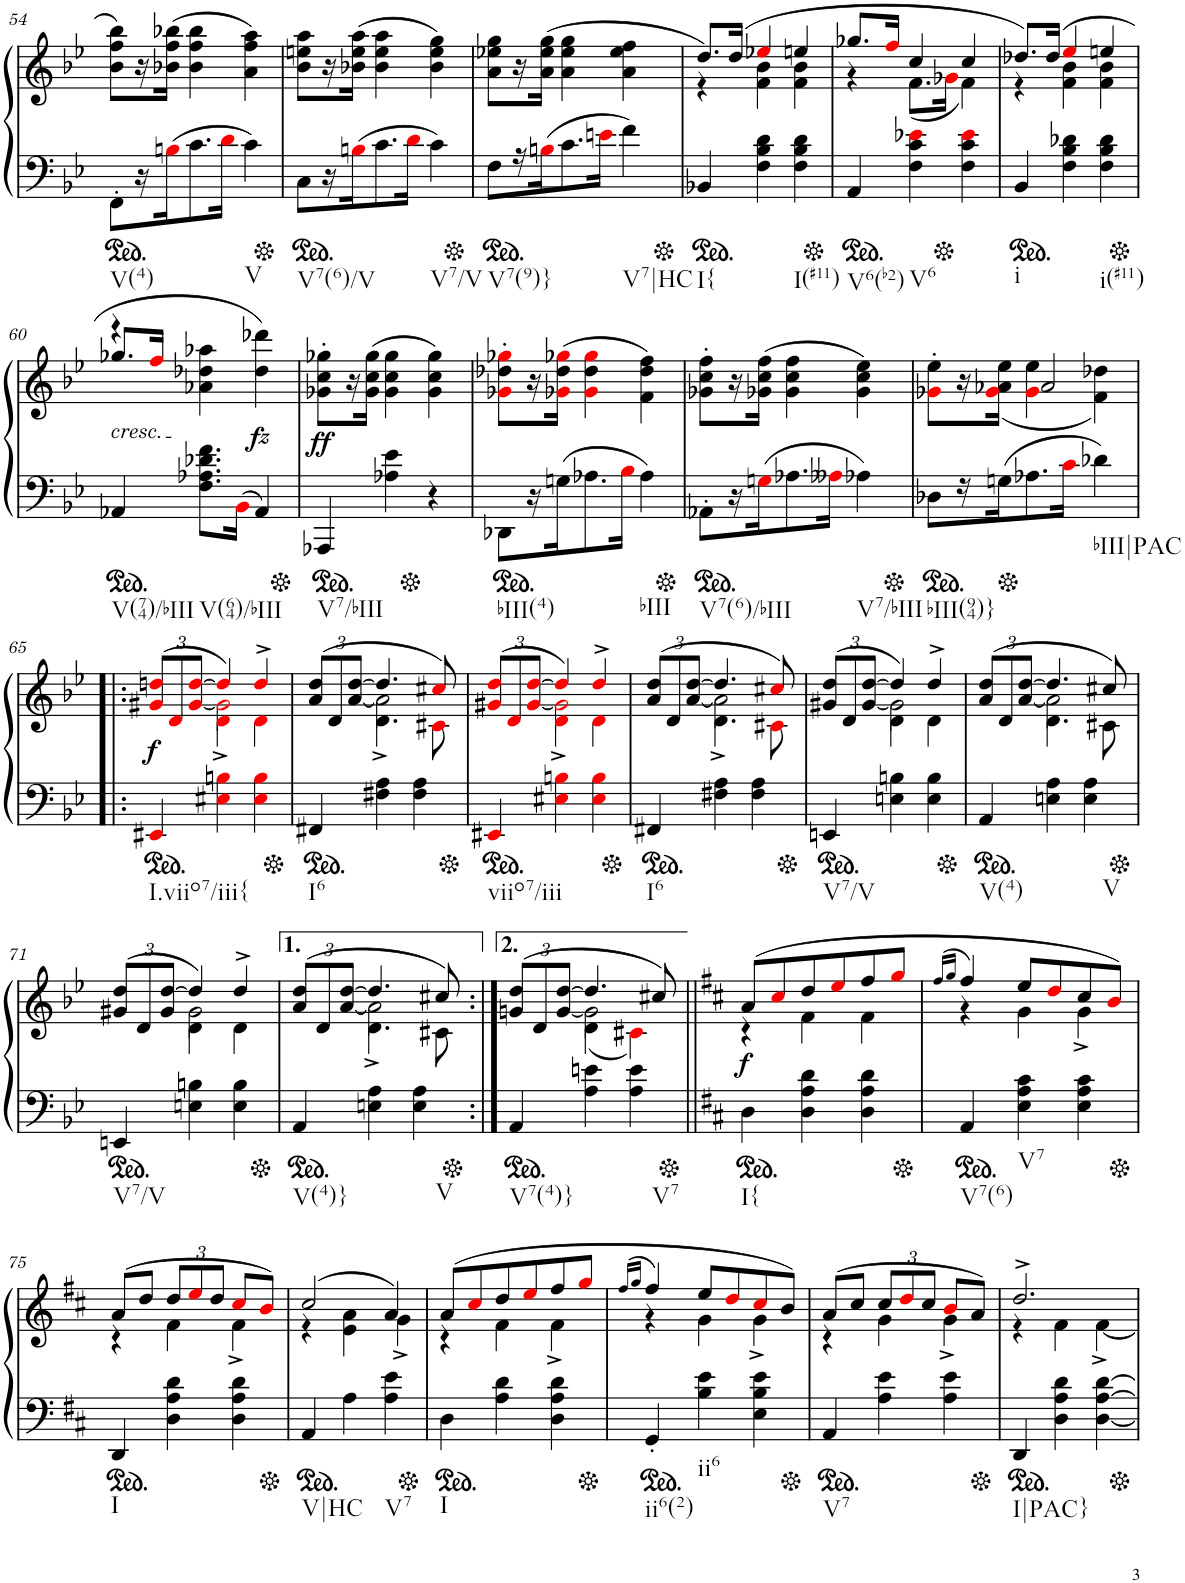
**kern	**kern	**dynam
*part2	*part1	*part1
*staff2	*staff1	*staff1
*I"piano	*I"piano	*
*I'Pno	*I'Pno	*
!!LO:PB:g=z
*clefF4	*clefG2	*
*k[b-e-]	*k[b-e-]	*
*M3/4	*M3/4	*
*ped	*	*
=54	=54	=54
!LO:TX:b:t=V(4)	!	!
8FF'\L	8b-\ 8ff\ 8bb-\L	.
16r	16r	.
(16Bni\J	(16b-X\ 16ff\ 16bb-X\JJ	.
8.c\	4b-\ 4ff\ 4bb-\	.
16di\Jk	.	.
!LO:TX:b:t=V	!	!
4c\)	4a\ 4ff\ 4aa\)	.
=55	=55	=55
*Xped	*	*
*ped	*	*
!LO:TX:b:t=V7(6)/V	!	!
8C\L	8b-\ 8een\ 8aa\L	.
16r	16r	.
(16Bni\J	(16b-X\ 16ee\ 16aa\JJ	.
8.c\	4b-\ 4ee\ 4aa\	.
16di\Jk	.	.
!LO:TX:b:t=V7/V	!	!
4c\)	4b-\ 4ee\ 4gg\)	.
=56	=56	=56
*Xped	*	*
*ped	*	*
!LO:TX:b:t=V7(9)}	!	!
8F\L	8a\ 8ee-X\ 8gg\L	.
16r	16r	.
(16Bni\J	(16a\ 16ee-\ 16gg\JJ	.
8.c\	4a\ 4ee-\ 4gg\	.
16eni\Jk	.	.
!LO:TX:b:t=V7|HC	!	!
4f\)	4a\ 4ee-\ 4ff\	.
=57	=57	=57
*Xped	*	*
*ped	*	*
*	*^	*
!LO:TX:b:t=I{	!	!	!
4BB-X/	8.dd/L)	4r	.
.	(16dd/Jk	.	.
4F\ 4B-\ 4d\	4ee-Xi/	4f\ 4b-\	.
!LO:TX:b:t=I(#11)	!	!	!
4F\ 4B-\ 4d\	4een/	4f\ 4b-\	.
=58	=58	=58	=58
*Xped	*	*	*
*ped	*	*	*
!LO:TX:b:t=V6(b2)	!	!	!
4AA/	8.gg-X/L	4r	.
.	16ffi/Jk	.	.
!LO:TX:b:t=V6	!	!	!
4F\ 4c\ 4e-Xi\	4cc/	(8.f\L	.
.	.	16g-Xi\Jk	.
*Xped	*	*	*
4F\ 4c\ 4e-i\	4cc/	4f\)	.
=59	=59	=59	=59
*ped	*	*	*
!LO:TX:b:t=i	!	!	!
4BB-/	8.dd-X/L)	4r	.
.	(16dd-/Jk	.	.
4F\ 4B-\ 4d-X\	4ee-i/	4f\ 4b-\	.
!LO:TX:b:t=i(#11)	!	!	!
4F\ 4B-\ 4d-\	4een/	4f\ 4b-\	.
!!LO:LB:g=z	!!
=60	=60	=60	=60
*Xped	*	*	*
*ped	*	*	*
!	!LO:TX:b:i:t=cresc.	!	!
!LO:TX:b:t=V(74)/bIII	!	!	!
4AA-X/	4r	8.gg-X/L	.
.	.	16ffi/Jk	.
!LO:TX:b:t=V(64)/bIII	!	!	!
8.F\ 8.A-X\ 8.d-X\ 8.f\L	4a-X\ 4dd-X\ 4aa-X\	2ryy	.
(16BB-i\Jk	.	.	.
!	!	!	!LO:DY:b
4AA-/)	4dd-\ 4ddd-X\)	.	fz
*	*v	*v	*
=61	=61	=61
*Xped	*	*
*ped	*	*
!LO:TX:b:t=V7/bIII	!	!
!	!	!LO:DY:b
4AAA-X/	8g-X\' 8cc\' 8gg-X\'L	ff
.	16r	.
.	(16g-\ 16cc\ 16gg-\JJ	.
4A-X\ 4e-\	4g-\ 4cc\ 4gg-\	.
*Xped	*	*
4r	4g-\ 4cc\ 4gg-\)	.
=62	=62	=62
*ped	*	*
!LO:TX:b:t=bIII(4)	!	!
8DD-X\L	8g-Xi\' 8dd-X\' 8gg-Xi\'L	.
16r	16r	.
(16Gn\J	(16g-Xi\ 16dd-\ 16gg-Xi\JJ	.
8.A-X\	4g-i\ 4dd-\ 4gg-i\	.
16B-i\Jk	.	.
!LO:TX:b:t=bIII	!	!
4A-\)	4f\ 4dd-\ 4ff\)	.
=63	=63	=63
*Xped	*	*
*ped	*	*
!LO:TX:b:t=V7(6)/bIII	!	!
8AA-X'\L	8g-X\' 8cc\' 8ff\'L	.
16r	16r	.
(16Gni\J	(16g-X\ 16cc\ 16ff\JJ	.
8.A-X\	4g-\ 4cc\ 4ff\	.
16A--Xi\Jk	.	.
!LO:TX:b:t=V7/bIII	!	!
4A-X\)	4g-\ 4cc\ 4ee-\)	.
=64	=64	=64
*Xped	*	*
*ped	*	*
*	*^	*
!LO:TX:b:t=bIII(94)}	!	!	!
8D-X\L	8g-Xi\' 8ee-\'L	4ryy	.
16r	16r	.	.
(16Gn\J	(16g-i\ 16a-X\ 16ee-\JJ	.	.
*Xped	*	*	*
8.A-X\	2a-/	4g-i\ 4ee-\	.
16ci\Jk	.	.	.
!LO:TX:b:t=bIII|PAC	!	!	!
4d-X\)	.	4f\ 4dd-X\)	.
*	*v	*v	*
!!LO:LB:g=z
=65!|:	=65!|:	=65!|:
*ped	*	*
*	*Xbrackettup	*
*	*^	*
*	*	*^	*
!LO:TX:b:t=I.viio7/iii{	!	!	!	!
!	!	!	!	!LO:DY:b
4EE#Xi/	(>12g#Xi/ 12ddni/L	4ryy	4ryy	f
.	12di/	.	.	.
.	[<12g#i/ [12ddi/J	.	.	.
4E#Xi\ 4Bni\	4ddi/])	2g#i\]	4d^i\	.
4E#i\ 4Bi\	4dd^i/	.	4di\	.
=66	=66	=66	=66	=66
*Xped	*	*	*	*
*ped	*	*	*	*
!LO:TX:b:t=I6	!	!	!	!
4FF#X/	(12a/ 12dd/L	4ryy	4ryy	.
.	12d/	.	.	.
.	[<12a/ [12dd/J	.	.	.
4F#X\ 4A\	4.dd/]	2a\]	4.d^\	.
4F#\ 4A\	.	.	.	.
.	8cc#Xi/)	.	8c#Xi\	.
=67	=67	=67	=67	=67
*Xped	*	*	*	*
*ped	*	*	*	*
!LO:TX:b:t=viio7/iii	!	!	!	!
4EE#Xi/	(>12g#Xi/ 12ddi/L	4ryy	4ryy	.
.	12di/	.	.	.
.	[<12g#i/ [12ddi/J	.	.	.
4E#Xi\ 4Bni\	4ddi/])	2g#i\]	4d^i\	.
4E#i\ 4Bi\	4dd^i/	.	4di\	.
=68	=68	=68	=68	=68
*Xped	*	*	*	*
*ped	*	*	*	*
!LO:TX:b:t=I6	!	!	!	!
4FF#X/	(12a/ 12dd/L	4ryy	4ryy	.
.	12d/	.	.	.
.	[<12a/ [12dd/J	.	.	.
4F#X\ 4A\	4.dd/]	2a\]	4.d^\	.
4F#\ 4A\	.	.	.	.
.	8cc#Xi/)	.	8c#Xi\	.
=69	=69	=69	=69	=69
*Xped	*	*	*	*
*ped	*	*	*	*
!LO:TX:b:t=V7/V	!	!	!	!
4EEn/	(>12g#X/ 12dd/L	4ryy	4ryy	.
.	12d/	.	.	.
.	[<12g#/ [12dd/J	.	.	.
4En\ 4Bn\	4dd/])	2g#\]	4d\	.
4E\ 4B\	4dd^/	.	4d\	.
=70	=70	=70	=70	=70
*Xped	*	*	*	*
*ped	*	*	*	*
!LO:TX:b:t=V(4)	!	!	!	!
4AA/	(12a/ 12dd/L	4ryy	4ryy	.
.	12d/	.	.	.
.	[<12a/ [12dd/J	.	.	.
4En\ 4A\	4.dd/]	2a\]	4.d\	.
!LO:TX:b:t=V	!	!	!	!
4E\ 4A\	.	.	.	.
.	8cc#X/)	.	8c#X\	.
!!LO:LB:g=z	!!	!!
=71	=71	=71	=71	=71
*Xped	*	*	*	*
*ped	*	*	*	*
!LO:TX:b:t=V7/V	!	!	!	!
4EEn/	(>12g#X/ 12dd/L	4ryy	4ryy	.
.	12d/	.	.	.
.	12g#/ [12dd/J	.	.	.
4En\ 4Bn\	4dd/])	2g#\	4d\	.
4E\ 4B\	4dd^/	.	4d\	.
=72	=72	=72	=72	=72
*Xped	*	*	*	*
*ped	*	*	*	*
!LO:TX:b:t=V(4)}	!	!	!	!
4AA/	(12a/ 12dd/L	4ryy	4ryy	.
.	12d/	.	.	.
.	[<12a/ [12dd/J	.	.	.
4En\ 4A\	4.dd/]	2a\]	4.d^\	.
!LO:TX:b:t=V	!	!	!	!
4E\ 4A\	.	.	.	.
.	8cc#X/)	.	8c#X\	.
=72X1:|!	=72X1:|!	=72X1:|!	=72X1:|!	=72X1:|!
*Xped	*	*	*	*
*ped	*	*	*	*
!LO:TX:b:t=V7(4)}	!	!	!	!
4AA/	(12gn/ 12dd/L	4ryy	4ryy	.
.	12d/	.	.	.
.	[<12g/ [12dd/J	.	.	.
4A\ 4en\	4.dd/]	2g\]	(4d\	.
!LO:TX:b:t=V7	!	!	!	!
4A\ 4e\	.	.	4c#Xi\)	.
.	8cc#X/)	.	.	.
*	*v	*v	*v	*
=73||	=73||	=73||
*k[f#c#]	*k[f#c#]	*
*Xped	*	*
*ped	*	*
*	*^	*
!LO:TX:b:t=I{	!	!	!
!	!	!	!LO:DY:b
4D\	(8a/L	4r	f
.	8cc#i/	.	.
4D\ 4A\ 4d\	8dd/	4f#\	.
.	8eei/	.	.
4D\ 4A\ 4d\	8ff#/	4f#\	.
.	8ggi/J	.	.
=74	=74	=74	=74
.	(16qff#/LL	.	.
.	16qgg/JJ	.	.
*Xped	*	*	*
*ped	*	*	*
!LO:TX:b:t=V7(6)	!	!	!
4AA/	4ff#/)	4r	.
!LO:TX:b:t=V7	!	!	!
4E\ 4A\ 4c#\	8ee/L	4g\	.
.	8ddi/	.	.
4E\ 4A\ 4c#\	8cc#/	4g^\	.
.	8bi/J)	.	.
!!LO:LB:g=z	!!
=75	=75	=75	=75
*Xped	*	*	*
*ped	*	*	*
!LO:TX:b:t=I	!	!	!
4DD/	(8a/L	4r	.
.	8dd/J	.	.
4D\ 4A\ 4d\	12dd/L	4f#\	.
.	12eei/	.	.
.	12dd/J	.	.
4D\ 4A\ 4d\	8cc#i/L	4f#^\	.
.	8bi/J)	.	.
=76	=76	=76	=76
*Xped	*	*	*
*ped	*	*	*
!LO:TX:b:t=V|HC	!	!	!
4AA/	(2cc#/	4r	.
4A\	.	4e\ 4a\	.
!LO:TX:b:t=V7	!	!	!
4A\ 4e\	4a/)	4g^\	.
=77	=77	=77	=77
*Xped	*	*	*
*ped	*	*	*
!LO:TX:b:t=I	!	!	!
4D\	(8a/L	4r	.
.	8cc#i/	.	.
4A\ 4d\	8dd/	4f#\	.
.	8eei/	.	.
4D\ 4A\ 4d\	8ff#/	4f#^\	.
.	8ggi/J	.	.
=78	=78	=78	=78
.	(16qff#/LL	.	.
.	16qgg/JJ	.	.
*Xped	*	*	*
*ped	*	*	*
!LO:TX:b:t=ii6(2)	!	!	!
4GG'/	4ff#/)	4r	.
!LO:TX:b:t=ii6	!	!	!
4B\ 4e\	8ee/L	4g\	.
.	8ddi/	.	.
4E\ 4B\ 4e\	8cc#i/	4g^\	.
.	8b/J)	.	.
=79	=79	=79	=79
*Xped	*	*	*
*ped	*	*	*
!LO:TX:b:t=V7	!	!	!
4AA/	(8a/L	4r	.
.	8cc#/J	.	.
4A\ 4e\	12cc#/L	4g\	.
.	12ddi/	.	.
.	12cc#/J	.	.
4A\ 4e\	8bi/L	4g^\	.
.	8a/J)	.	.
=80	=80	=80	=80
*Xped	*	*	*
*ped	*	*	*
!LO:TX:b:t=I|PAC}	!	!	!
4DD/	2.dd^/	4r	.
4D\ 4A\ 4d\	.	4f#\	.
[4D\ [4A\ [4d\	.	[4f#^\	.
*Xped	*	*	*
*	*v	*v	*
=	=	=
*-	*-	*-
